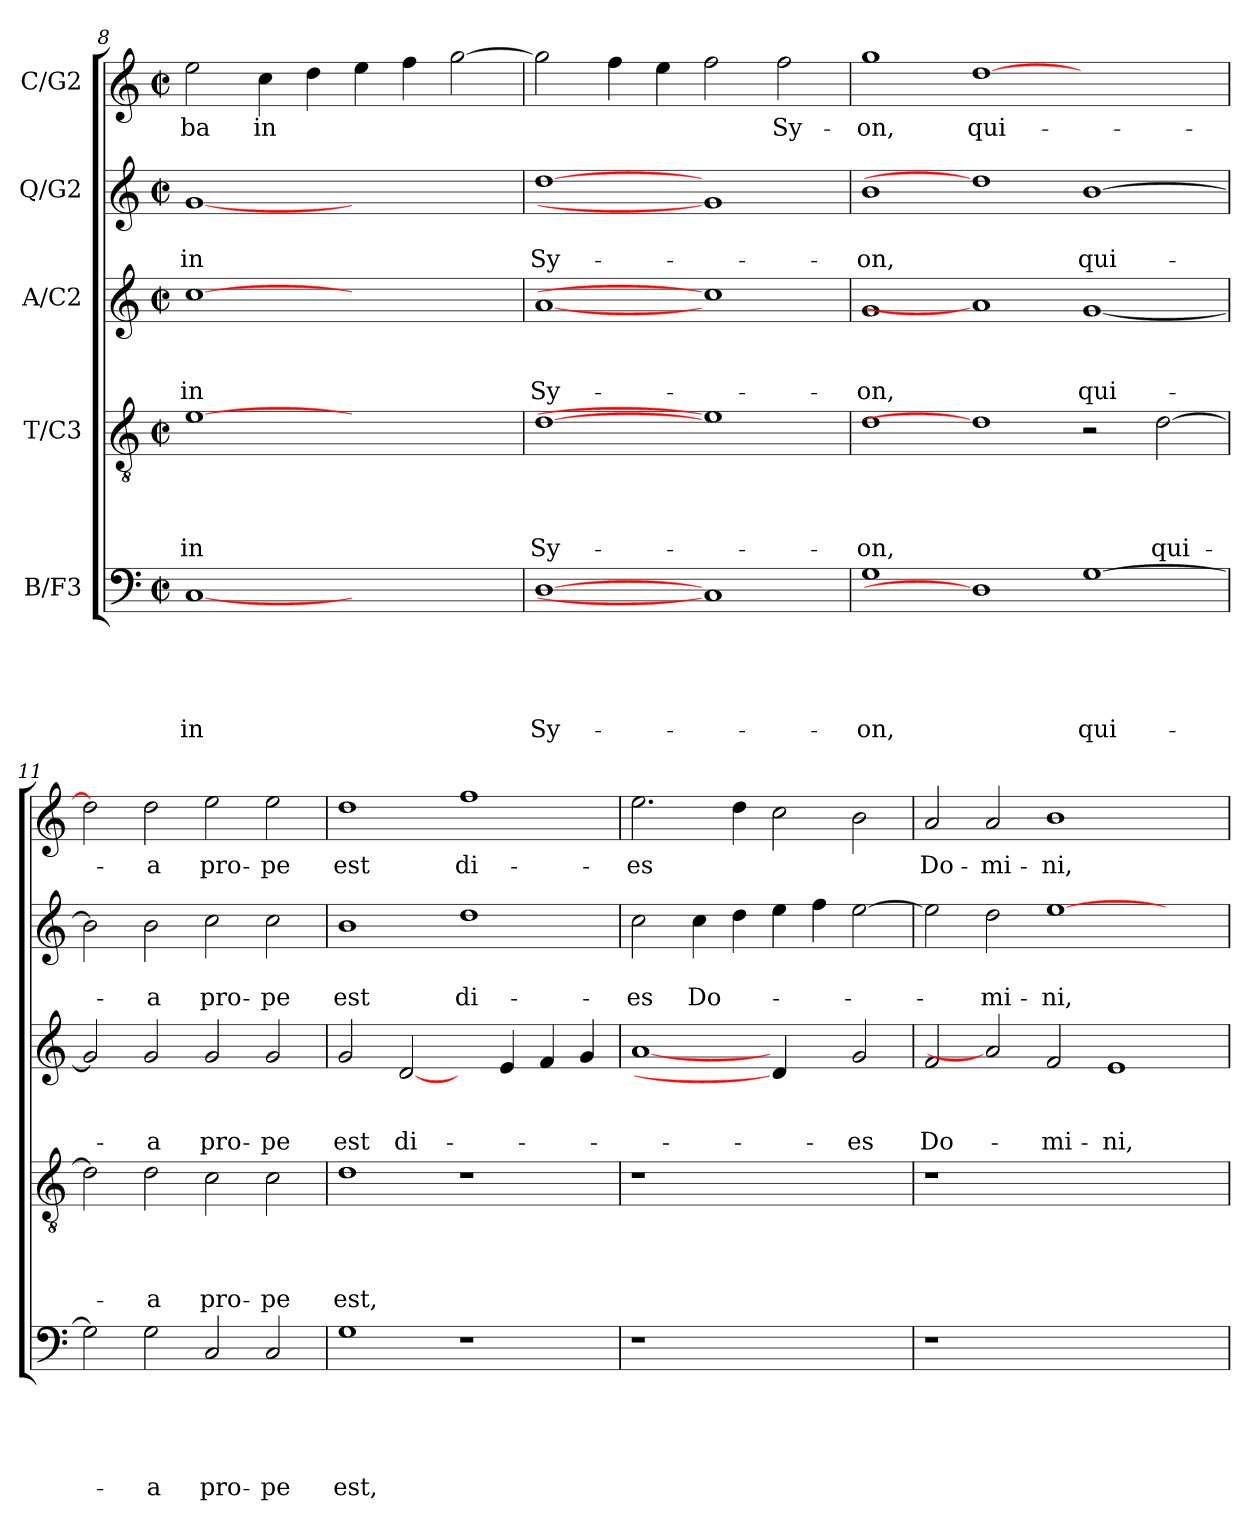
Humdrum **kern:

**kern	**text	**text	**text	**text	**text	**kern	**text	**text	**text	**text	**kern	**text	**text	**text	**kern	**text	**text	**kern	**text
*part5	*part5	*part5	*part5	*part5	*part5	*part4	*part4	*part4	*part4	*part4	*part3	*part3	*part3	*part3	*part2	*part2	*part2	*part1	*part1
*staff5	*staff5	*staff5	*staff5	*staff5	*staff5	*staff4	*staff4	*staff4	*staff4	*staff4	*staff3	*staff3	*staff3	*staff3	*staff2	*staff2	*staff2	*staff1	*staff1
*I"B/F3	*	*	*	*	*	*I"T/C3	*	*	*	*	*I"A/C2	*	*	*	*I"Q/G2	*	*	*I"C/G2	*
*clefF4	*	*	*	*	*	*clefGv2	*	*	*	*	*clefG2	*	*	*	*clefG2	*	*	*clefG2	*
*k[]	*	*	*	*	*	*k[]	*	*	*	*	*k[]	*	*	*	*k[]	*	*	*k[]	*
*C:	*	*	*	*	*	*C:	*	*	*	*	*C:	*	*	*	*C:	*	*	*C:	*
*M2/2	*	*	*	*	*	*M2/2	*	*	*	*	*M2/2	*	*	*	*M2/2	*	*	*M2/2	*
*met(c|)	*	*	*	*	*	*met(c|)	*	*	*	*	*met(c|)	*	*	*	*met(c|)	*	*	*met(c|)	*
=8	=8	=8	=8	=8	=8	=8	=8	=8	=8	=8	=8	=8	=8	=8	=8	=8	=8	=8	=8
!	!	!	!	!	!LO:LY:b	!	!	!	!	!LO:LY:b	!	!	!	!LO:LY:b	!	!	!LO:LY:b	!	!LO:LY:b
[1C	.	.	.	.	in	[1e	.	.	.	in	[1cc	.	.	in	[1g	.	in	2ee\	-ba
!	!	!	!	!	!	!	!	!	!	!	!	!	!	!	!	!	!	!	!LO:LY:b
.	.	.	.	.	.	.	.	.	.	.	.	.	.	.	.	.	.	4cc\	in
.	.	.	.	.	.	.	.	.	.	.	.	.	.	.	.	.	.	4dd\	.
1ryy	.	.	.	.	.	1ryy	.	.	.	.	1ryy	.	.	.	1ryy	.	.	4ee\	.
.	.	.	.	.	.	.	.	.	.	.	.	.	.	.	.	.	.	4ff\	.
.	.	.	.	.	.	.	.	.	.	.	.	.	.	.	.	.	.	[2gg\	.
=9	=9	=9	=9	=9	=9	=9	=9	=9	=9	=9	=9	=9	=9	=9	=9	=9	=9	=9	=9
!	!	!	!	!	!LO:LY:b	!	!	!	!	!LO:LY:b	!	!	!	!LO:LY:b	!	!	!LO:LY:b	!	!
[1D	.	.	.	.	Sy-	[1d	.	.	.	Sy-	[1a	.	.	Sy-	[1dd	.	Sy-	2gg\]	.
.	.	.	.	.	.	.	.	.	.	.	.	.	.	.	.	.	.	4ff\	.
.	.	.	.	.	.	.	.	.	.	.	.	.	.	.	.	.	.	4ee\	.
1C]	.	.	.	.	.	1e]	.	.	.	.	1cc]	.	.	.	1g]	.	.	2ff\	.
!	!	!	!	!	!	!	!	!	!	!	!	!	!	!	!	!	!	!	!LO:LY:b
.	.	.	.	.	.	.	.	.	.	.	.	.	.	.	.	.	.	2ff\	Sy-
=10	=10	=10	=10	=10	=10	=10	=10	=10	=10	=10	=10	=10	=10	=10	=10	=10	=10	=10	=10
!	!	!	!	!	!LO:LY:b	!	!	!	!	!LO:LY:b	!	!	!	!LO:LY:b	!	!	!LO:LY:b	!	!LO:LY:b
1G	.	.	.	.	-on,	1d	.	.	.	-on,	1g	.	.	-on,	1b	.	-on,	1gg	-on,
!	!	!	!	!	!	!	!	!	!	!	!	!	!	!	!	!	!	!	!LO:LY:b
1D]	.	.	.	.	.	1d]	.	.	.	.	1a]	.	.	.	1dd]	.	.	[1dd	qui-
!	!	!	!	!	!LO:LY:b	!	!	!	!	!	!	!	!	!LO:LY:b	!	!	!LO:LY:b	!	!
[1G	.	.	.	.	qui-	2r	.	.	.	.	[1g	.	.	qui-	[1b	.	qui-	1ryy	.
!	!	!	!	!	!	!	!	!	!	!LO:LY:b	!	!	!	!	!	!	!	!	!
.	.	.	.	.	.	[2d\	.	.	.	qui-	.	.	.	.	.	.	.	.	.
=11	=11	=11	=11	=11	=11	=11	=11	=11	=11	=11	=11	=11	=11	=11	=11	=11	=11	=11	=11
2G\]	.	.	.	.	.	2d\]	.	.	.	.	2g/]	.	.	.	2b\]	.	.	2dd\]	.
!	!	!	!	!	!LO:LY:b	!	!	!	!	!LO:LY:b	!	!	!	!LO:LY:b	!	!	!LO:LY:b	!	!LO:LY:b
2G\	.	.	.	.	-a	2d\	.	.	.	-a	2g/	.	.	-a	2b\	.	-a	2dd\	-a
!	!	!	!	!	!LO:LY:b	!	!	!	!	!LO:LY:b	!	!	!	!LO:LY:b	!	!	!LO:LY:b	!	!LO:LY:b
2C/	.	.	.	.	pro-	2c\	.	.	.	pro-	2g/	.	.	pro-	2cc\	.	pro-	2ee\	pro-
!	!	!	!	!	!LO:LY:b	!	!	!	!	!LO:LY:b	!	!	!	!LO:LY:b	!	!	!LO:LY:b	!	!LO:LY:b
2C/	.	.	.	.	-pe	2c\	.	.	.	-pe	2g/	.	.	-pe	2cc\	.	-pe	2ee\	-pe
=12	=12	=12	=12	=12	=12	=12	=12	=12	=12	=12	=12	=12	=12	=12	=12	=12	=12	=12	=12
!	!	!	!	!	!LO:LY:b	!	!	!	!	!LO:LY:b	!	!	!	!LO:LY:b	!	!	!LO:LY:b	!	!LO:LY:b
1G	.	.	.	.	est,	1d	.	.	.	est,	2g/	.	.	est	1b	.	est	1dd	est
!	!	!	!	!	!	!	!	!	!	!	!	!	!	!LO:LY:b	!	!	!	!	!
.	.	.	.	.	.	.	.	.	.	.	[2d/	.	.	di-	.	.	.	.	.
!	!	!	!	!	!	!	!	!	!	!	!	!	!	!	!	!	!LO:LY:b	!	!LO:LY:b
1r	.	.	.	.	.	1r	.	.	.	.	4ryy	.	.	.	1dd	.	di-	1ff	di-
.	.	.	.	.	.	.	.	.	.	.	4e/	.	.	.	.	.	.	.	.
.	.	.	.	.	.	.	.	.	.	.	4f/	.	.	.	.	.	.	.	.
.	.	.	.	.	.	.	.	.	.	.	4g/	.	.	.	.	.	.	.	.
!!LO:LB:g=z
=13	=13	=13	=13	=13	=13	=13	=13	=13	=13	=13	=13	=13	=13	=13	=13	=13	=13	=13	=13
!	!	!	!	!	!	!	!	!	!	!	!	!	!	!	!	!	!LO:LY:b	!	!LO:LY:b
1r	.	.	.	.	.	1r	.	.	.	.	[1a	.	.	.	2cc\	.	-es	2.ee\	-es
!	!	!	!	!	!	!	!	!	!	!	!	!	!	!	!	!	!LO:LY:b	!	!
.	.	.	.	.	.	.	.	.	.	.	.	.	.	.	4cc\	.	Do-	.	.
.	.	.	.	.	.	.	.	.	.	.	.	.	.	.	4dd\	.	.	4dd\	.
1ryy	.	.	.	.	.	1ryy	.	.	.	.	4d/]	.	.	.	4ee\	.	.	2cc\	.
.	.	.	.	.	.	.	.	.	.	.	4ryy	.	.	.	4ff\	.	.	.	.
!	!	!	!	!	!	!	!	!	!	!	!	!	!	!LO:LY:b	!	!	!	!	!
.	.	.	.	.	.	.	.	.	.	.	2g/	.	.	-es	[2ee\	.	.	2b\	.
=14	=14	=14	=14	=14	=14	=14	=14	=14	=14	=14	=14	=14	=14	=14	=14	=14	=14	=14	=14
!	!	!	!	!	!	!	!	!	!	!	!	!	!	!LO:LY:b	!	!	!	!	!LO:LY:b
1r	.	.	.	.	.	1r	.	.	.	.	2f/	.	.	Do-	2ee\]	.	.	2a/	Do-
!	!	!	!	!	!	!	!	!	!	!	!	!	!	!	!	!	!LO:LY:b	!	!LO:LY:b
.	.	.	.	.	.	.	.	.	.	.	2a]	.	.	.	2dd\	.	-mi-	2a/	-mi-
!	!	!	!	!	!	!	!	!	!	!	!	!	!	!LO:LY:b	!	!	!LO:LY:b	!	!LO:LY:b
1.ryy	.	.	.	.	.	1.ryy	.	.	.	.	2f/	.	.	-mi-	[1ee	.	-ni,	1b	-ni,
!	!	!	!	!	!	!	!	!	!	!	!	!	!	!LO:LY:b	!	!	!	!	!
.	.	.	.	.	.	.	.	.	.	.	1e	.	.	-ni,	.	.	.	.	.
.	.	.	.	.	.	.	.	.	.	.	.	.	.	.	2ryy	.	.	2ryy	.
=	=	=	=	=	=	=	=	=	=	=	=	=	=	=	=	=	=	=	=
*-	*-	*-	*-	*-	*-	*-	*-	*-	*-	*-	*-	*-	*-	*-	*-	*-	*-	*-	*-
